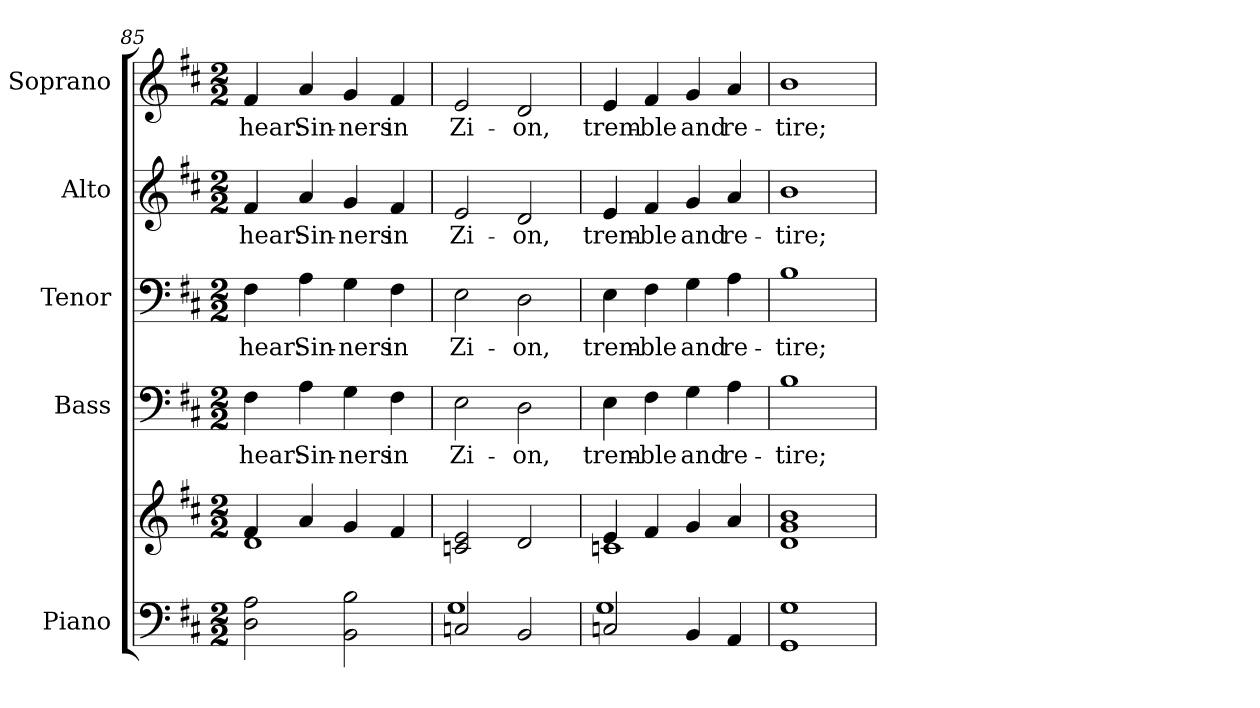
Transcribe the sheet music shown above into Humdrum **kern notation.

**kern	**kern	**kern	**text	**kern	**text	**kern	**text	**kern	**text
*part5	*part5	*part4	*part4	*part3	*part3	*part2	*part2	*part1	*part1
*staff6	*staff5	*staff4	*staff4	*staff3	*staff3	*staff2	*staff2	*staff1	*staff1
*I"Piano	*	*I"Bass	*	*I"Tenor	*	*I"Alto	*	*I"Soprano	*
*I'Pno.	*	*I'B.	*	*I'T.	*	*I'A.	*	*I'S.	*
*clefF4	*clefG2	*clefF4	*	*clefF4	*	*clefG2	*	*clefG2	*
*k[f#c#]	*k[f#c#]	*k[f#c#]	*	*k[f#c#]	*	*k[f#c#]	*	*k[f#c#]	*
*D:	*D:	*D:	*	*D:	*	*D:	*	*D:	*
*M2/2	*M2/2	*M2/2	*	*M2/2	*	*M2/2	*	*M2/2	*
=85	=85	=85	=85	=85	=85	=85	=85	=85	=85
*	*^	*	*	*	*	*	*	*	*
!	!	!	!	!LO:LY:b:color=#000000	!	!	!	!	!	!
!	!	!	!	!	!	!LO:LY:b:color=#000000	!	!	!	!
!	!	!	!	!	!	!	!	!LO:LY:b:color=#000000	!	!
!	!	!	!	!	!	!	!	!	!	!LO:LY:b:color=#000000
2Di\ 2Ai	4f#i/	1di	4F#i\	hear:	4F#i\	hear:	4f#i/	hear:	4f#i/	hear:
!	!	!	!	!LO:LY:b:color=#000000	!	!	!	!	!	!
!	!	!	!	!	!	!LO:LY:b:color=#000000	!	!	!	!
!	!	!	!	!	!	!	!	!LO:LY:b:color=#000000	!	!
!	!	!	!	!	!	!	!	!	!	!LO:LY:b:color=#000000
.	4ai/	.	4Ai\	Sin-	4Ai\	Sin-	4ai/	Sin-	4ai/	Sin-
!	!	!	!	!LO:LY:b:color=#000000	!	!	!	!	!	!
!	!	!	!	!	!	!LO:LY:b:color=#000000	!	!	!	!
!	!	!	!	!	!	!	!	!LO:LY:b:color=#000000	!	!
!	!	!	!	!	!	!	!	!	!	!LO:LY:b:color=#000000
2BBi\ 2Bi	4gi/	.	4Gi\	-ners	4Gi\	-ners	4gi/	-ners	4gi/	-ners
!	!	!	!	!LO:LY:b:color=#000000	!	!	!	!	!	!
!	!	!	!	!	!	!LO:LY:b:color=#000000	!	!	!	!
!	!	!	!	!	!	!	!	!LO:LY:b:color=#000000	!	!
!	!	!	!	!	!	!	!	!	!	!LO:LY:b:color=#000000
.	4f#i/	.	4F#i\	in	4F#i\	in	4f#i/	in	4f#i/	in
*	*v	*v	*	*	*	*	*	*	*	*
!!LO:PB:g=z
=86	=86	=86	=86	=86	=86	=86	=86	=86	=86
*^	*	*	*	*	*	*	*	*	*
!	!	!	!	!LO:LY:b:color=#000000	!	!	!	!	!	!
!	!	!	!	!	!	!LO:LY:b:color=#000000	!	!	!	!
!	!	!	!	!	!	!	!	!LO:LY:b:color=#000000	!	!
!	!	!	!	!	!	!	!	!	!	!LO:LY:b:color=#000000
2Cni/	1Gi	2cni/ 2ei	2Ei\	Zi-	2Ei\	Zi-	2ei/	Zi-	2ei/	Zi-
!	!	!	!	!LO:LY:b:color=#000000	!	!	!	!	!	!
!	!	!	!	!	!	!LO:LY:b:color=#000000	!	!	!	!
!	!	!	!	!	!	!	!	!LO:LY:b:color=#000000	!	!
!	!	!	!	!	!	!	!	!	!	!LO:LY:b:color=#000000
2BBi/	.	2di/	2Di\	-on,	2Di\	-on,	2di/	-on,	2di/	-on,
=87	=87	=87	=87	=87	=87	=87	=87	=87	=87	=87
*	*	*^	*	*	*	*	*	*	*	*
!	!	!	!	!	!LO:LY:b:color=#000000	!	!	!	!	!	!
!	!	!	!	!	!	!	!LO:LY:b:color=#000000	!	!	!	!
!	!	!	!	!	!	!	!	!	!LO:LY:b:color=#000000	!	!
!	!	!	!	!	!	!	!	!	!	!	!LO:LY:b:color=#000000
2Cni/	1Gi	4ei/	1cni	4Ei\	trem-	4Ei\	trem-	4ei/	trem-	4ei/	trem-
!	!	!	!	!	!LO:LY:b:color=#000000	!	!	!	!	!	!
!	!	!	!	!	!	!	!LO:LY:b:color=#000000	!	!	!	!
!	!	!	!	!	!	!	!	!	!LO:LY:b:color=#000000	!	!
!	!	!	!	!	!	!	!	!	!	!	!LO:LY:b:color=#000000
.	.	4f#i/	.	4F#i\	-ble	4F#i\	-ble	4f#i/	-ble	4f#i/	-ble
!	!	!	!	!	!LO:LY:b:color=#000000	!	!	!	!	!	!
!	!	!	!	!	!	!	!LO:LY:b:color=#000000	!	!	!	!
!	!	!	!	!	!	!	!	!	!LO:LY:b:color=#000000	!	!
!	!	!	!	!	!	!	!	!	!	!	!LO:LY:b:color=#000000
4BBi/	.	4gi/	.	4Gi\	and	4Gi\	and	4gi/	and	4gi/	and
!	!	!	!	!	!LO:LY:b:color=#000000	!	!	!	!	!	!
!	!	!	!	!	!	!	!LO:LY:b:color=#000000	!	!	!	!
!	!	!	!	!	!	!	!	!	!LO:LY:b:color=#000000	!	!
!	!	!	!	!	!	!	!	!	!	!	!LO:LY:b:color=#000000
4AAi/	.	4ai/	.	4Ai\	re-	4Ai\	re-	4ai/	re-	4ai/	re-
*v	*v	*	*	*	*	*	*	*	*	*	*
*	*v	*v	*	*	*	*	*	*	*	*
=88	=88	=88	=88	=88	=88	=88	=88	=88	=88
!	!	!	!LO:LY:b:color=#000000	!	!	!	!	!	!
!	!	!	!	!	!LO:LY:b:color=#000000	!	!	!	!
!	!	!	!	!	!	!	!LO:LY:b:color=#000000	!	!
!	!	!	!	!	!	!	!	!	!LO:LY:b:color=#000000
1GGi 1Gi	1di 1gi 1bi	1Bi	-tire;	1Bi	-tire;	1bi	-tire;	1bi	-tire;
=	=	=	=	=	=	=	=	=	=
*-	*-	*-	*-	*-	*-	*-	*-	*-	*-
